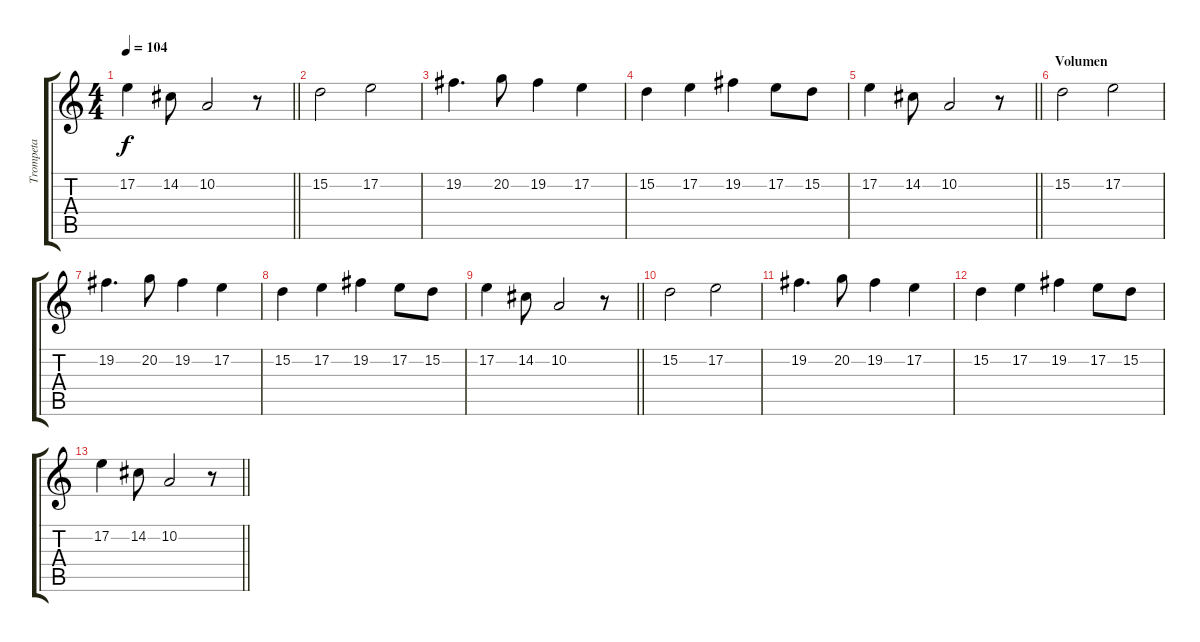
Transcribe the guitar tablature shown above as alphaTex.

\track ("Trompeta" "Trompeta") {instrument trumpet}
\staff {score tabs}
\tuning (E4 B3 G3 D3 A2 E2) {hide}
\ts (4 4)
\tempo 104
\clef g2
\barLineRight lightlight
\ks c
17.2.4{dy f} 14.2.8 10.2.2 r.8 |
15.2.2 17.2.2 |
19.2.4{d} 20.2.8 19.2.4 17.2.4 |
15.2.4 17.2.4 19.2.4 17.2.8 15.2.8 |
\barLineRight lightlight
17.2.4 14.2.8 10.2.2 r.8 |
\section ("" "Volumen")
15.2.2 17.2.2 |
19.2.4{d} 20.2.8 19.2.4 17.2.4 |
15.2.4 17.2.4 19.2.4 17.2.8 15.2.8 |
\barLineRight lightlight
17.2.4 14.2.8 10.2.2 r.8 |
15.2.2 17.2.2 |
19.2.4{d} 20.2.8 19.2.4 17.2.4 |
15.2.4 17.2.4 19.2.4 17.2.8 15.2.8 |
\barLineRight lightlight
17.2.4 14.2.8 10.2.2 r.8
